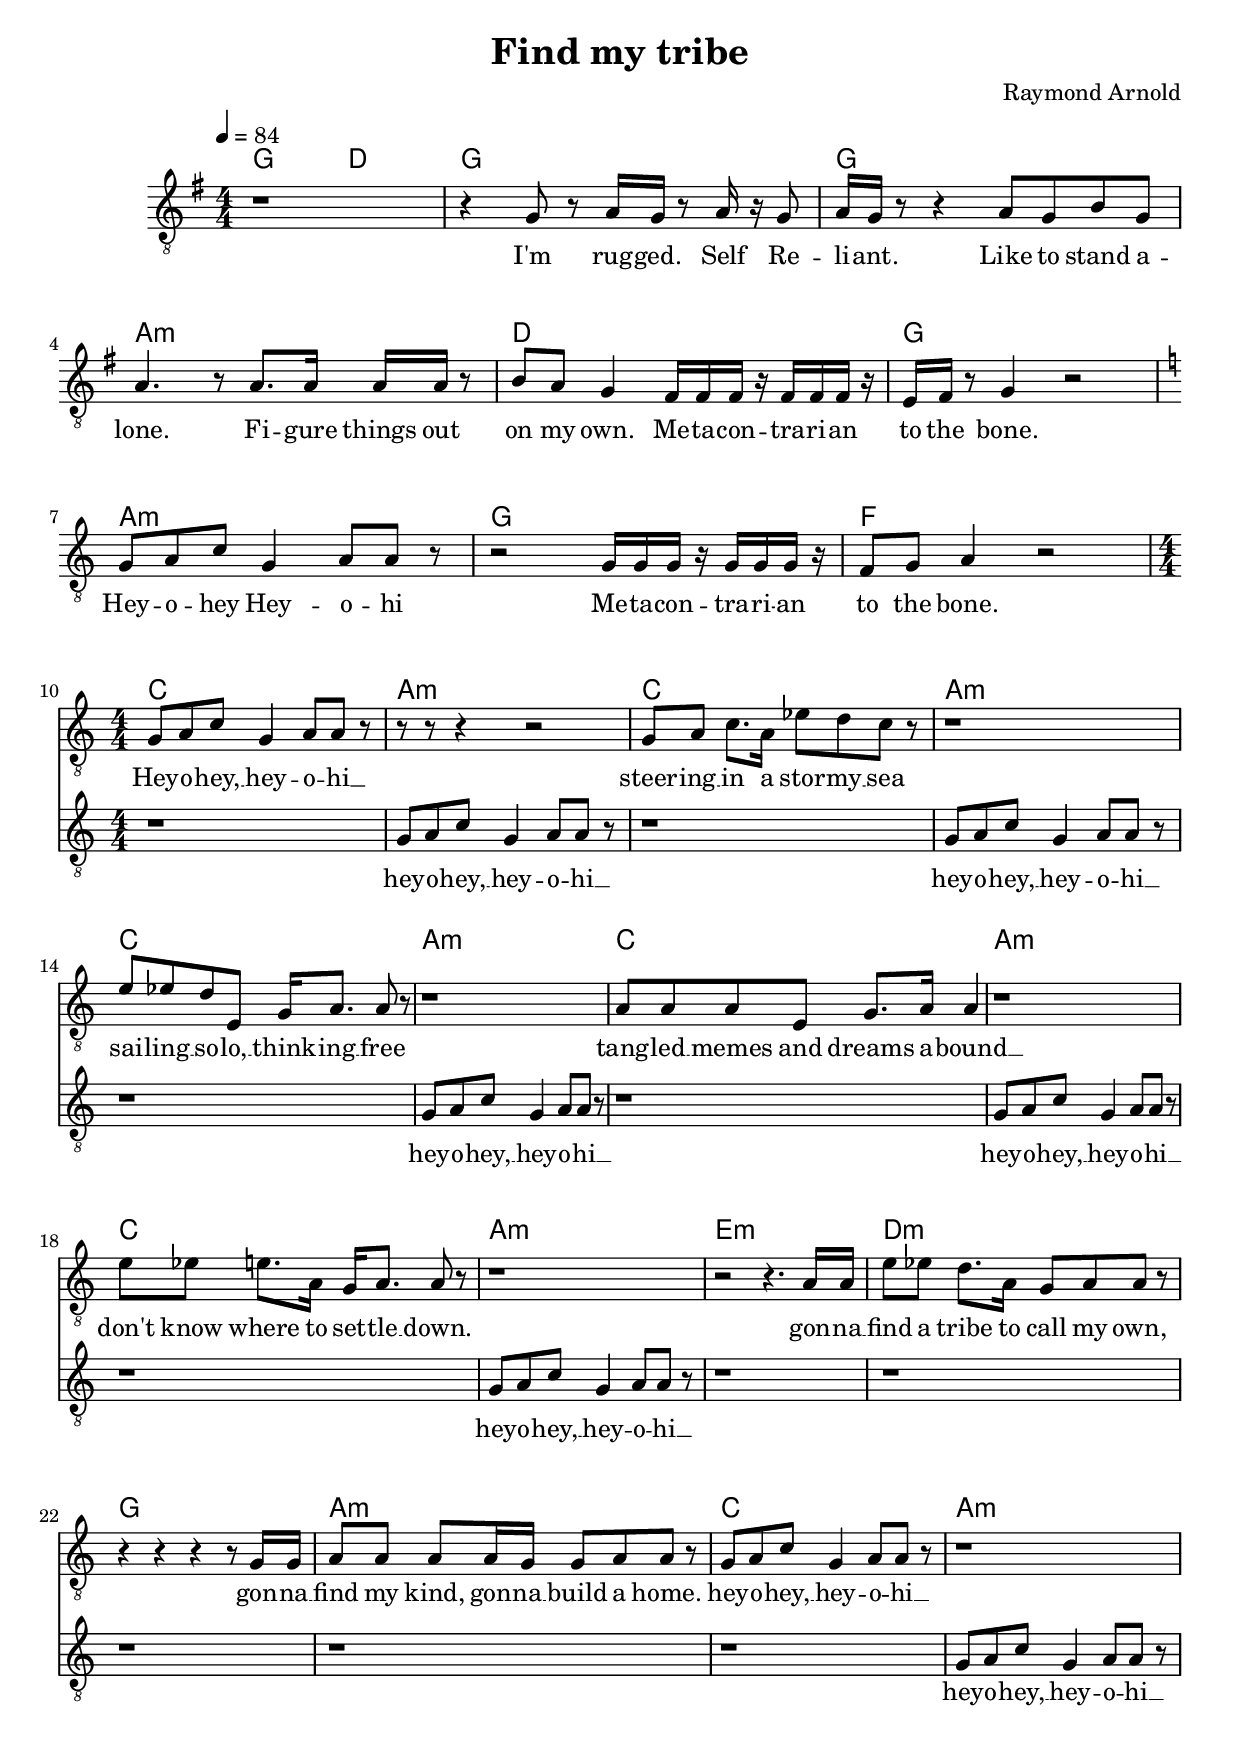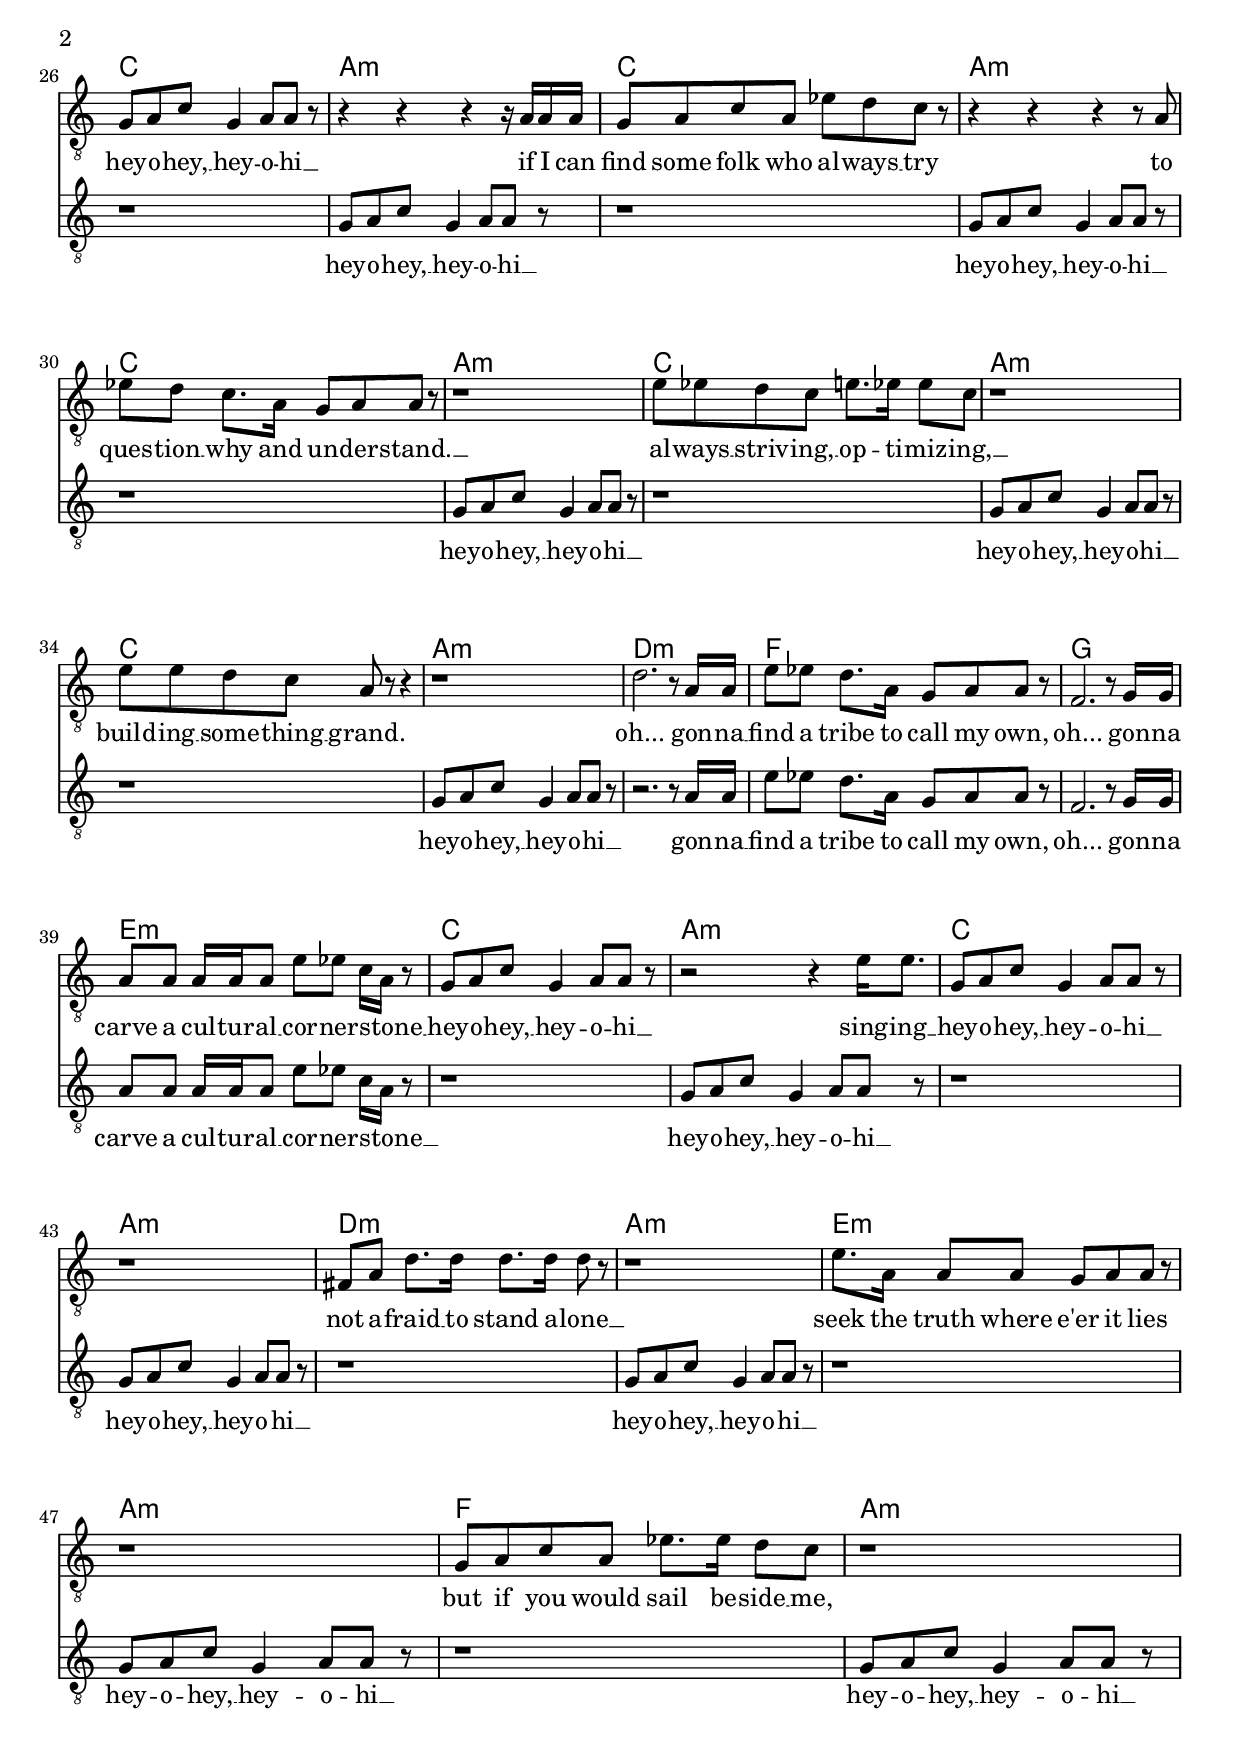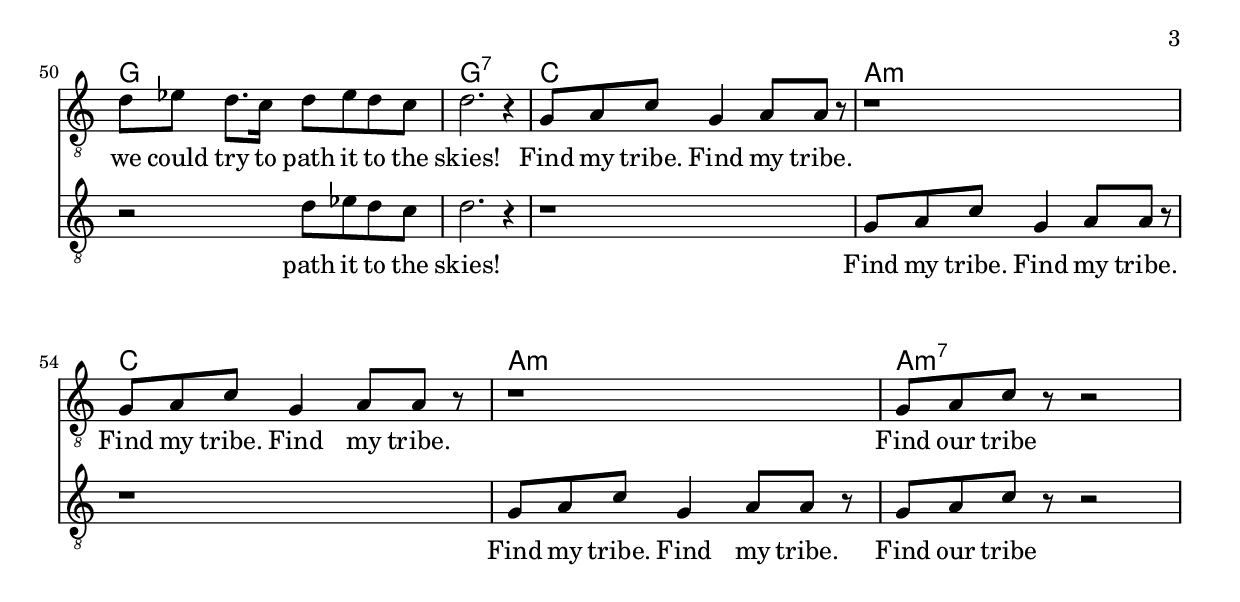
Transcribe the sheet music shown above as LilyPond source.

\version "2.18" 

\header { 
  title = "Find my tribe"   
  composer = "Raymond Arnold"
}

melody = {
  \clef "treble_8" 
  \time 4/4
  \numericTimeSignature	
  \key g \major
  r1 r4 g8 r a16 g r8 a16 r g8  a16 g r8 r4
  a8 g b g a4. r8
  a8. a16 a a r8 b a g4
  fis16 fis16 fis16 r fis16 fis16 fis16 r e fis r8 g4 r2
  \key c \major  
  g8 a c' g4 a8 a r
  r2
  g16 g g r g g g r f8 g a4
  r2 \break
  
  g 8 [  
    a 8  
    c' 8 ]  
  g 4  
  a 8 [  
    a 8 ]  
  r 8  
  r 8  
  r 8  
  r 4  
  r 2  
  g 8 [  
    a 8 ]  
  c' 8. [  
    a 16 ]  
  ees' 8 [  
    d' 8  
    c' 8 ]  
  r 8  
  r 1  
  e' 8 [  
    ees' 8  
    d' 8  
    e 8 ]  
  g 16 [  
    a 8. ]  
  a 8  
  r 8  
  r 1  
  a 8 [  
    a 8  
    a 8  
    e 8 ]  
  g 8. [  
    a 16 ]  
  a 4  
  r 1  
  e' 8 [  
    ees' 8 ]  
  e' 8. [  
    a 16 ]  
  g 16 [  
    a 8. ]  
  a 8  
  r 8  
  r 1  
  r 2
  r 4.  
  a 16 [  
    a 16 ]  
  e' 8 [  
    ees' 8 ]  
  d' 8. [  
    a 16 ]  
  g 8 [  
    a 8  
    a 8 ]  
  r 8  
  r 4  
  r 4  
  r 4  
  r 8  
  g 16 [  
    g 16 ]  
  a 8 [  
    a 8 ]  
  a 8 [  
    a 16  
    g 16 ]  
  g 8 [  
    a 8  
    a 8 ]  
  r 8  
  g 8 [  
    a 8  
    c' 8 ]  
  g 4  
  a 8 [  
    a 8 ]  
  r 8  
  r 1  
  g 8 [  
    a 8  
    c' 8 ]  
  g 4  
  a 8 [  
    a 8 ]  
  r 8  
  r 4  
  r 4  
  r 4  
  r 16  
  a 16 [  
    a 16  
    a 16 ]  
  g 8 [  
    a 8  
    c' 8  
    a 8 ]  
  ees' 8 [  
    d' 8  
    c' 8 ]  
  r 8  
  r 4  
  r 4  
  r 4  
  r 8  
  a 8  
  ees' 8 [  
    d' 8 ]  
  c' 8. [  
    a 16 ]  
  g 8 [  
    a 8  
    a 8 ]  
  r 8  
  r 1  
  e' 8 [  
    ees' 8  
    d' 8  
    c' 8 ]  
  e' 8. [  
    ees' 16 ]  
  ees' 8 [  
    c' 8 ]  
  r 1  
  e' 8 [  
    e' 8  
    d' 8  
    c' 8 ]  
  a 8  
  r 8  
  r 4  
  r 1  
  d' 2.  
  r 8  
  a 16 [  
    a 16 ]  
  e' 8 [  
    ees' 8 ]  
  d' 8. [  
    a 16 ]  
  g 8 [  
    a 8  
    a 8 ]  
  r 8  
  f 2.  
  r 8  
  g 16 [  
    g 16 ]  
  a 8 [  
    a 8 ]  
  a 16 [  
    a 16  
    a 8 ]  
  e' 8 [  
    ees' 8 ]  
  c' 16 [  
    a 16 ]  
  r 8  
  g 8 [  
    a 8  
    c' 8 ]  
  g 4  
  a 8 [  
    a 8 ]  
  r 8  
  r 2  
  r 4  
  e' 16 [  
    e' 8. ]  
  g 8 [  
    a 8  
    c' 8 ]  
  g 4  
  a 8 [  
    a 8 ]  
  r 8  
  r 1  
  fis 8 [  
    a 8 ]  
  d' 8. [  
    d' 16 ]  
  d' 8. [  
    d' 16 ]  
  d' 8  
  r 8  
  r 1  
  e' 8. [  
    a 16 ]  
  a 8 [  
    a 8 ]  
  g 8 [  
    a 8  
    a 8 ]  
  r 8  
  r 1  
  g 8 [  
    a 8  
    c' 8  
    a 8 ]  
  ees' 8. [  
    ees' 16 ]  
  d' 8 [  
    c' 8 ]  
  r 1  
  d' 8 [  
    ees' 8 ]  
  d' 8. [  
    c' 16 ]  
  d' 8 [  
    ees' 8  
    d' 8  
    c' 8 ]  
  d' 2.  
  r 4  
  g 8 [  
    a 8  
    c' 8 ]  
  g 4  
  a 8 [  
    a 8 ]  
  r 8  
  r 1  
  g 8 [  
    a 8  
    c' 8 ]  
  g 4  
  a 8 [  
    a 8 ]  
  r 8  
  r 1  
  g 8 [  
    a 8  
    c' 8 ]  
  r 8 
  r 2
}  

words = \lyricmode {
  I'm rug -- ged. Self Re -- li -- ant.
  Like to stand a -- lone.
  Fi -- gure things out on my own.
  Me -- ta -- con -- tra -- ri -- an to the bone.
  Hey -- o -- hey Hey -- o -- hi
  Me -- ta -- con -- tra -- ri -- an to the bone.

  Hey --
  "o" -- 
  "hey,"__ 
  "hey" -- 
  "o" -- 
  "hi"__ 
  "steer" -- 
  "ing"__ 
  "in" 
  "a" 
  "stor" -- 
  "my"__ 
  "sea" 
  "sai" -- 
  "ling"__ 
  "so" -- 
  "lo,"__ 
  "think" -- 
  "ing"__ 
  "free" 
  "tang" -- 
  "led"__ 
  "memes" 
  "and" 
  "dreams" 
  "a" -- 
  "bound"__ 
  "don't" 
  "know" 
  "where" 
  "to" 
  "set" -- 
  "tle"__ 
  "down." 
  "gon" -- 
  "na"__ 
  "find" 
  "a" 
  "tribe" 
  "to" 
  "call" 
  "my" 
  "own," 
  "gon" -- 
  "na"__ 
  "find" 
  "my" 
  "kind," 
  "gon" -- 
  "na"__ 
  "build" 
  "a" 
  "home." 
  "hey" -- 
  "o" -- 
  "hey,"__ 
  "hey" -- 
  "o" -- 
  "hi"__ 
  "hey" -- 
  "o" -- 
  "hey,"__ 
  "hey" -- 
  "o" -- 
  "hi"__ 
  "if" 
  "I" 
  "can" 
  "find" 
  "some" 
  "folk" 
  "who" 
  "al" -- 
  "ways"__ 
  "try" 
  "to" 
  "ques" -- 
  "tion"__ 
  "why" 
  "and" 
  "un" -- 
  "der" -- 
  "stand."__ 
  "al" -- 
  "ways"__ 
  "striv" -- 
  "ing,"__ 
  "op" -- 
  "ti" -- 
  "miz" -- 
  "ing,"__ 
  "build" -- 
  "ing"__ 
  "some" -- 
  "thing"__ 
  "grand." 
  "oh..." 
  "gon" -- 
  "na"__ 
  "find" 
  "a" 
  "tribe" 
  "to" 
  "call" 
  "my" 
  "own," 
  "oh..." 
  "gon" -- 
  "na"__ 
  "carve" 
  "a" 
  "cul" -- 
  "tur" -- 
  "al"__ 
  "cor" -- 
  "ner" -- 
  "stone"__ 
  _  
  "hey" -- 
  "o" -- 
  "hey,"__ 
  "hey" -- 
  "o" -- 
  "hi"__ 
  "sing" -- 
  "ing"__ 
  "hey" -- 
  "o" -- 
  "hey,"__ 
  "hey" -- 
  "o" -- 
  "hi"__ 
  "not" 
  "a" -- 
  "fraid"__ 
  "to" 
  "stand" 
  "a" -- 
  "lone"__ 
  "seek" 
  "the" 
  "truth" 
  "where" 
  "e'er" 
  "it" 
  "lies" 
  "but" 
  "if" 
  "you" 
  "would" 
  "sail" 
  "be" -- 
  "side"__ 
  "me," 
  "we" 
  "could" 
  "try" 
  "to" 
  "path" 
  "it" 
  "to" 
  "the" 
  "skies!" 
  Find my tribe.  Find my tribe.
  Find my tribe.  Find my tribe.
  Find our tribe
}

accomp = {
  \chordmode {
    g2 d g1 g a:m d g a:m g f
    c a:m c a:m c a:m c a:m c a:m
    e:m d:m g a:m c a:m c a:m c a:m c a:m c a:m c a:m
    d:m f g e:m c
    a:m c a:m d:m a:m e:m a:m f a:m g g:7 c a:m c a:m a:m7
  }
}

echoes = {
  s1 s s s s s s s s
  \clef "treble_8" 
  \key c \major 
  \time 4/4
  \numericTimeSignature
  r 1  
  g 8 [  
    a 8  
    c' 8 ]  
  g 4  
  a 8 [  
    a 8 ]  
  r 8  
  r 1  
  g 8 [  
    a 8  
    c' 8 ]  
  g 4  
  a 8 [  
    a 8 ]  
  r 8  
  r 1  
  g 8 [  
    a 8  
    c' 8 ]  
  g 4  
  a 8 [  
    a 8 ]  
  r 8  
  r 1  
  g 8 [  
    a 8  
    c' 8 ]  
  g 4  
  a 8 [  
    a 8 ]  
  r 8  
  r 1  
  g 8 [  
    a 8  
    c' 8 ]  
  g 4  
  a 8 [  
    a 8 ]  
  r 8  
  r 1  
  r r r r
  g8 a c' g4 a8 a r
  r1 g8 a c' g4 a8 a r
  r1 g8 a c' g4 a8 a r
  r1 g8 a c' g4 a8 a r
  r1 g8 a c' g4 a8 a r
  r1 g8 a c' g4 a8 a r
  
  r2.  
  r 8  
  a 16 [  
    a 16 ]  
  e' 8 [  
    ees' 8 ]  
  d' 8. [  
    a 16 ]  
  g 8 [  
    a 8  
    a 8 ]  
  r 8  
  f 2.  
  r 8  
  g 16 [  
    g 16 ]  
  a 8 [  
    a 8 ]  
  a 16 [  
    a 16  
    a 8 ]  
  e' 8 [  
    ees' 8 ]  
  c' 16 [  
    a 16 ]  
  r 8  
  r1 g8 a c' g4 a8 a r
  r1 g8 a c' g4 a8 a r
  r1 g8 a c' g4 a8 a r
  r1 g8 a c' g4 a8 a r
  r1 g8 a c' g4 a8 a r
  r2 d'8 ees' 8  d' 8  c' 8 d' 2.   r4
  r1 g8 a c' g4 a8 a r
  r1 g8 a c' g4 a8 a r
  g8 a c' r r2

}


echowords = \lyricmode {
  "hey" -- 
  "o" -- 
  "hey,"__ 
  "hey" -- 
  "o" -- 
  "hi"__ 
  "hey" -- 
  "o" -- 
  "hey,"__ 
  "hey" -- 
  "o" -- 
  "hi"__ 
  "hey" -- 
  "o" -- 
  "hey,"__ 
  "hey" -- 
  "o" -- 
  "hi"__ 
  "hey" -- 
  "o" -- 
  "hey,"__ 
  "hey" -- 
  "o" -- 
  "hi"__ 
  "hey" -- 
  "o" -- 
  "hey,"__ 
  "hey" -- 
  "o" -- 
  "hi"__ 
  "hey" -- 
  "o" -- 
  "hey,"__ 
  "hey" -- 
  "o" -- 
  "hi"__ 
  "hey" -- 
  "o" -- 
  "hey,"__ 
  "hey" -- 
  "o" -- 
  "hi"__ 
  "hey" -- 
  "o" -- 
  "hey,"__ 
  "hey" -- 
  "o" -- 
  "hi"__ 
  "hey" -- 
  "o" -- 
  "hey,"__ 
  "hey" -- 
  "o" -- 
  "hi"__ 
  "hey" -- 
  "o" -- 
  "hey,"__ 
  "hey" -- 
  "o" -- 
  "hi"__ 
  "hey" -- 
  "o" -- 
  "hey,"__ 
  "hey" -- 
  "o" -- 
  "hi"__ 
    "gon" -- 
  "na"__ 
  "find" 
  "a" 
  "tribe" 
  "to" 
  "call" 
  "my" 
  "own," 
  "oh..." 
  "gon" -- 
  "na"__ 
  "carve" 
  "a" 
  "cul" -- 
  "tur" -- 
  "al"__ 
  "cor" -- 
  "ner" -- 
  "stone"__ 
_
  "hey" -- 
  "o" -- 
  "hey,"__ 
  "hey" -- 
  "o" -- 
  "hi"__ 
  "hey" -- 
  "o" -- 
  "hey,"__ 
  "hey" -- 
  "o" -- 
  "hi"__ 
  "hey" -- 
  "o" -- 
  "hey,"__ 
  "hey" -- 
  "o" -- 
  "hi"__ 
  "hey" -- 
  "o" -- 
  "hey,"__ 
  "hey" -- 
  "o" -- 
  "hi"__ 
  "hey" -- 
  "o" -- 
  "hey,"__ 
  "hey" -- 
  "o" -- 
  "hi"__ 
  "path" 
  "it" 
  "to" 
  "the" 
  "skies!" 
    Find my tribe.  Find my tribe.
  Find my tribe.  Find my tribe.
  Find our tribe

} 

\score {
  <<
   \new ChordNames {
         \set ChordNames.midiInstrument = #"acoustic guitar (nylon)"	
         \set ChordNames.midiMinimumVolume = #0.4
         \set ChordNames.midiMaximumVolume = #0.6
     	  \accomp
   }
    \new Voice = "one" {
         \tempo 4 = 84
         \set Staff.midiInstrument = #"voice oohs"
         \set Staff.midiMinimumVolume = #0.8
         \set Staff.midiMaximumVolume = #1
         \melody
       }
    \new Lyrics \lyricsto "one" {
      \words
    }
    \new Voice = "two" {
         \tempo 4 = 84
         \set Staff.midiInstrument = #"voice oohs"
         \set Staff.midiMinimumVolume = #0.8
         \set Staff.midiMaximumVolume = #1
         \echoes
       }
    \new Lyrics \lyricsto "two" {
      \echowords
    }
  >>
  \layout {
    \context {
      \Staff
      \RemoveEmptyStaves
      \override VerticalAxisGroup.remove-first = ##t
    }
  }

  \midi {}
}